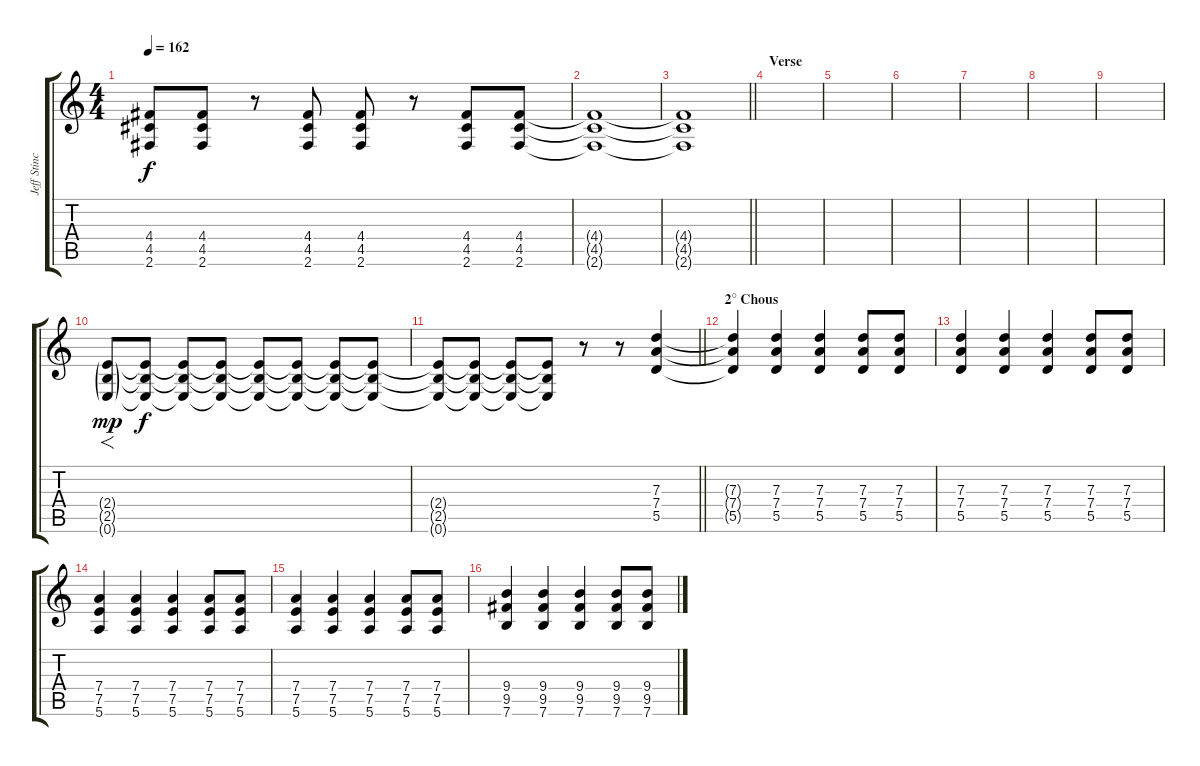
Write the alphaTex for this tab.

\track ("Jeff Stinco" "Jeff Stinc") {instrument distortionguitar}
\staff {score tabs}
\tuning (E4 B3 G3 D3 A2 E2) {hide}
\ts (4 4)
\tempo 162
\clef g2
\ks c
(4.4 4.5 2.6).8{dy f} (4.4 4.5 2.6).8 r.8 (4.4 4.5 2.6).8 (4.4 4.5 2.6).8 r.8 (4.4 4.5 2.6).8 (4.4 4.5 2.6).8 |
(4.4{t} 4.5{t} 2.6{t}).1 |
\barLineRight lightlight
(4.4{t} 4.5{t} 2.6{t}).1 |
\section ("" "Verse")
|
|
|
|
|
|
(2.4{g} 2.5{g} 0.6{g}).8{f dy mp} (2.4{t} 2.5{t} 0.6{t}).8{dy f} (2.4{t} 2.5{t} 0.6{t}).8 (2.4{t} 2.5{t} 0.6{t}).8 (2.4{t} 2.5{t} 0.6{t}).8 (2.4{t} 2.5{t} 0.6{t}).8 (2.4{t} 2.5{t} 0.6{t}).8 (2.4{t} 2.5{t} 0.6{t}).8 |
\barLineRight lightlight
(2.4{t} 2.5{t} 0.6{t}).8 (2.4{t} 2.5{t} 0.6{t}).8 (2.4{t} 2.5{t} 0.6{t}).8 (2.4{t} 2.5{t} 0.6{t}).8 r.8 r.8 (7.3 7.4 5.5).4 |
\section ("" "2° Chous ")
(7.3{t} 7.4{t} 5.5{t}).4 (7.3 7.4 5.5).4 (7.3 7.4 5.5).4 (7.3 7.4 5.5).8 (7.3 7.4 5.5).8 |
(7.3 7.4 5.5).4 (7.3 7.4 5.5).4 (7.3 7.4 5.5).4 (7.3 7.4 5.5).8 (7.3 7.4 5.5).8 |
(7.4 7.5 5.6).4 (7.4 7.5 5.6).4 (7.4 7.5 5.6).4 (7.4 7.5 5.6).8 (7.4 7.5 5.6).8 |
(7.4 7.5 5.6).4 (7.4 7.5 5.6).4 (7.4 7.5 5.6).4 (7.4 7.5 5.6).8 (7.4 7.5 5.6).8 |
(9.4 9.5 7.6).4 (9.4 9.5 7.6).4 (9.4 9.5 7.6).4 (9.4 9.5 7.6).8 (9.4 9.5 7.6).8
